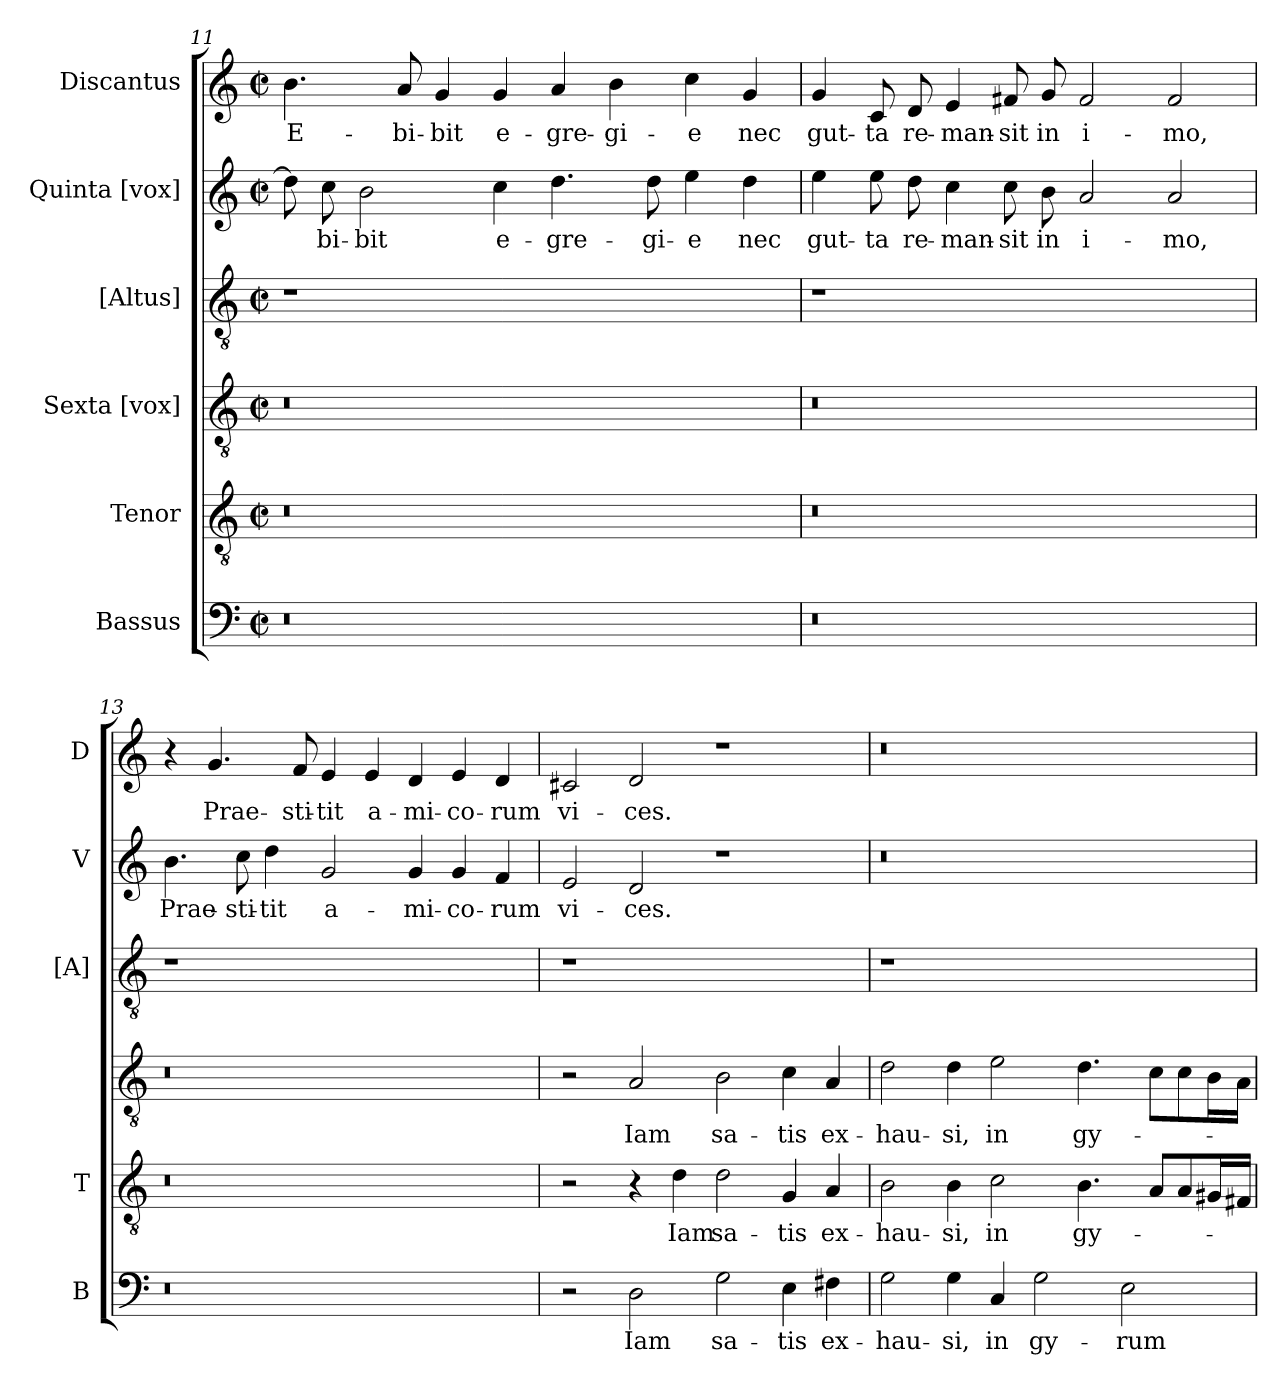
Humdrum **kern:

**kern	**text	**kern	**text	**kern	**text	**kern	**kern	**text	**kern	**text
*part6	*part6	*part5	*part5	*part4	*part4	*part3	*part2	*part2	*part1	*part1
*staff6	*staff6	*staff5	*staff5	*staff4	*staff4	*staff3	*staff2	*staff2	*staff1	*staff1
*I"Bassus	*	*I"Tenor	*	*I"Sexta [vox]	*	*I"[Altus]	*I"Quinta [vox]	*	*I"Discantus	*
*I'B	*	*I'T	*	*	*	*I'[A]	*I'V	*	*I'D	*
*clefF4	*	*clefGv2	*	*clefGv2	*	*clefGv2	*clefG2	*	*clefG2	*
*k[]	*	*k[]	*	*k[]	*	*k[]	*k[]	*	*k[]	*
*C:	*	*C:	*	*C:	*	*C:	*C:	*	*C:	*
*M2/2	*	*M2/2	*	*M2/2	*	*M2/2	*M2/2	*	*M2/2	*
*met(c|)	*	*met(c|)	*	*met(c|)	*	*met(c|)	*met(c|)	*	*met(c|)	*
=11	=11	=11	=11	=11	=11	=11	=11	=11	=11	=11
0r	.	0r	.	0r	.	1r	8dd\]	.	4.b\	E-
.	.	.	.	.	.	.	8cc\	-bi-	.	.
.	.	.	.	.	.	.	2b\	-bit	.	.
.	.	.	.	.	.	.	.	.	8a/	-bi-
.	.	.	.	.	.	.	.	.	4g/	-bit
.	.	.	.	.	.	.	4cc\	e-	4g/	e-
.	.	.	.	.	.	1ryy	4.dd\	-gre-	4a/	-gre-
.	.	.	.	.	.	.	.	.	4b\	-gi-
.	.	.	.	.	.	.	8dd\	-gi-	.	.
.	.	.	.	.	.	.	4ee\	-e	4cc\	-e
.	.	.	.	.	.	.	4dd\	nec	4g/	nec
!!LO:PB:g=z
=12	=12	=12	=12	=12	=12	=12	=12	=12	=12	=12
0r	.	0r	.	0r	.	1r	4ee\	gut-	4g/	gut-
.	.	.	.	.	.	.	8ee\	-ta	8c/	-ta
.	.	.	.	.	.	.	8dd\	re-	8d/	re-
.	.	.	.	.	.	.	4cc\	-man-	4e/	-man-
.	.	.	.	.	.	.	8cc\	-sit	8f#X/	-sit
.	.	.	.	.	.	.	8b\	in	8g/	in
.	.	.	.	.	.	1ryy	2a/	i-	2f#/	i-
.	.	.	.	.	.	.	2a/	-mo,	2f#/	-mo,
=13	=13	=13	=13	=13	=13	=13	=13	=13	=13	=13
0r	.	0r	.	0r	.	1r	4.b\	Prae-	4r	.
.	.	.	.	.	.	.	.	.	4.g/	Prae-
.	.	.	.	.	.	.	8cc\	-sti-	.	.
.	.	.	.	.	.	.	4dd\	-tit	.	.
.	.	.	.	.	.	.	.	.	8f/	-sti-
.	.	.	.	.	.	.	2g/	a-	4e/	-tit
.	.	.	.	.	.	1ryy	.	.	4e/	a-
.	.	.	.	.	.	.	4g/	-mi-	4d/	-mi-
.	.	.	.	.	.	.	4g/	-co-	4e/	-co-
.	.	.	.	.	.	.	4f/	-rum	4d/	-rum
=14	=14	=14	=14	=14	=14	=14	=14	=14	=14	=14
2r	.	2r	.	2r	.	1r	2e/	vi-	2c#X/	vi-
2D\	Iam	4r	.	2A/	Iam	.	2d/	-ces.	2d/	-ces.
.	.	4d\	Iam	.	.	.	.	.	.	.
2G\	sa-	2d\	sa-	2B\	sa-	1ryy	1r	.	1r	.
4E\	-tis	4G/	-tis	4c\	-tis	.	.	.	.	.
4F#X\	ex-	4A/	ex-	4A/	ex-	.	.	.	.	.
!!LO:LB:g=z
=15	=15	=15	=15	=15	=15	=15	=15	=15	=15	=15
2G\	-hau-	2B\	-hau-	2d\	-hau-	1r	0r	.	0r	.
4G\	-si,	4B\	-si,	4d\	-si,	.	.	.	.	.
4C/	in	2c\	in	2e\	in	.	.	.	.	.
2G\	gy-	.	.	.	.	1ryy	.	.	.	.
.	.	4.B\	gy-	4.d\	gy-	.	.	.	.	.
2E\	-rum	.	.	.	.	.	.	.	.	.
.	.	8A/L	.	8c\L	.	.	.	.	.	.
.	.	8A/	.	8c\	.	.	.	.	.	.
.	.	16G#X/L	.	16B\L	.	.	.	.	.	.
.	.	16F#X/JJ	.	16A\JJ	.	.	.	.	.	.
=	=	=	=	=	=	=	=	=	=	=
*-	*-	*-	*-	*-	*-	*-	*-	*-	*-	*-
